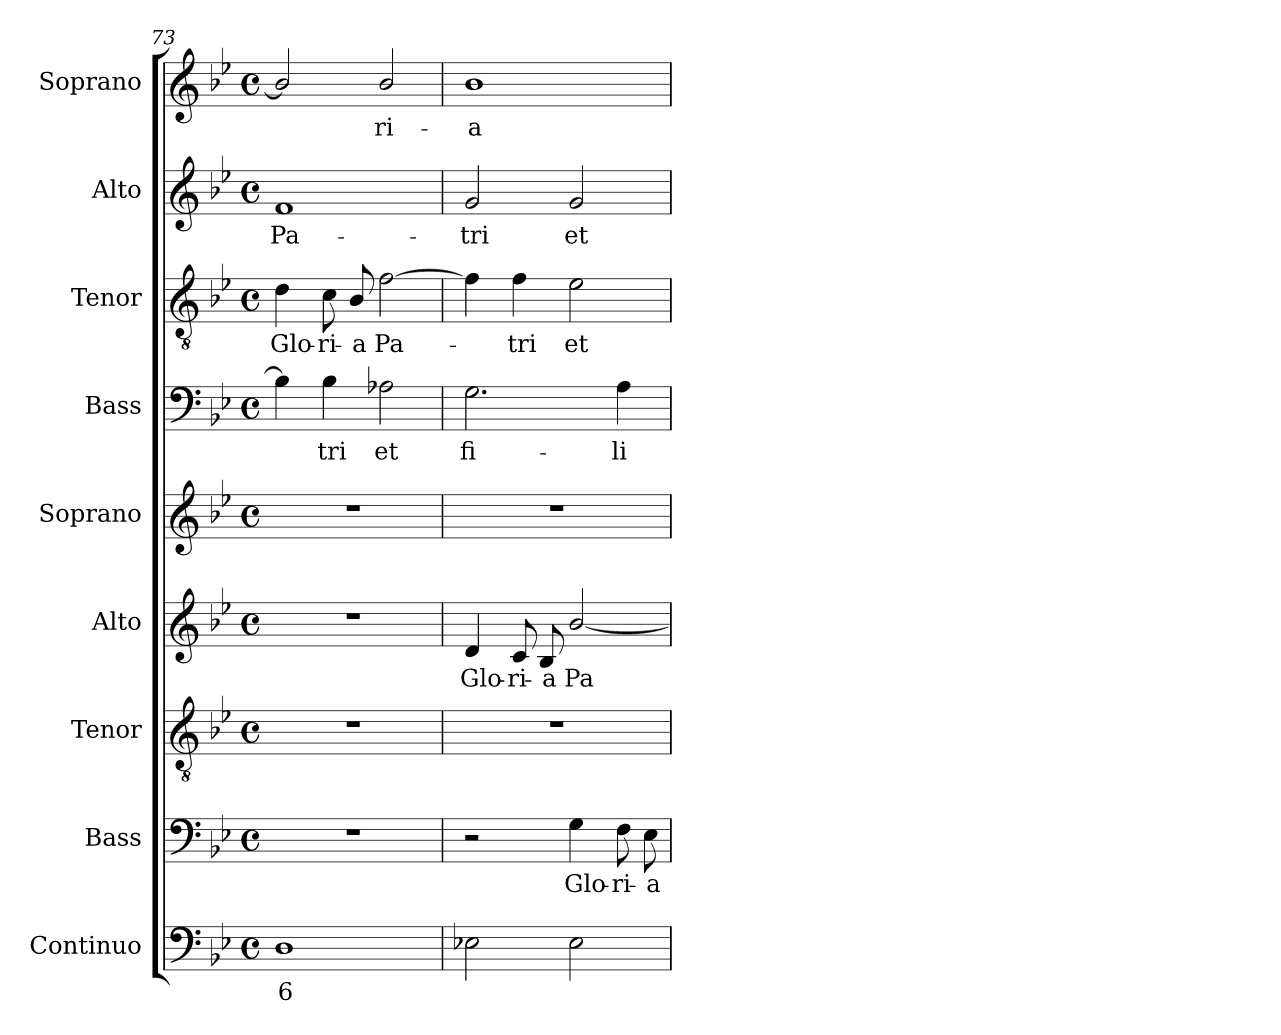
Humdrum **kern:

**kern	**text	**kern	**text	**kern	**kern	**text	**kern	**kern	**text	**kern	**text	**kern	**text	**kern	**text
*part9	*part9	*part8	*part8	*part7	*part6	*part6	*part5	*part4	*part4	*part3	*part3	*part2	*part2	*part1	*part1
*staff9	*staff9	*staff8	*staff8	*staff7	*staff6	*staff6	*staff5	*staff4	*staff4	*staff3	*staff3	*staff2	*staff2	*staff1	*staff1
*I"Continuo	*	*I"Bass	*	*I"Tenor	*I"Alto	*	*I"Soprano	*I"Bass	*	*I"Tenor	*	*I"Alto	*	*I"Soprano	*
*	*	*I'B.	*	*I'T.	*I'A.	*	*I'S.	*I'B.	*	*I'T.	*	*I'A.	*	*I'S.	*
*clefF4	*	*clefF4	*	*clefGv2	*clefG2	*	*clefG2	*clefF4	*	*clefGv2	*	*clefG2	*	*clefG2	*
*	*	*	*	*ITrd7c12	*	*	*	*	*	*ITrd7c12	*	*	*	*	*
*k[b-e-]	*	*k[b-e-]	*	*k[b-e-]	*k[b-e-]	*	*k[b-e-]	*k[b-e-]	*	*k[b-e-]	*	*k[b-e-]	*	*k[b-e-]	*
*B-:	*	*B-:	*	*B-:	*B-:	*	*B-:	*B-:	*	*B-:	*	*B-:	*	*B-:	*
*M4/4	*	*M4/4	*	*M4/4	*M4/4	*	*M4/4	*M4/4	*	*M4/4	*	*M4/4	*	*M4/4	*
*met(c)	*	*met(c)	*	*met(c)	*met(c)	*	*met(c)	*met(c)	*	*met(c)	*	*met(c)	*	*met(c)	*
=73	=73	=73	=73	=73	=73	=73	=73	=73	=73	=73	=73	=73	=73	=73	=73
!	!LO:LY:b:color=#000000	!	!	!	!	!	!	!	!	!	!	!	!	!	!
!	!	!	!	!	!	!	!	!	!	!	!LO:LY:b:color=#000000	!	!	!	!
!	!	!	!	!	!	!	!	!	!	!	!	!	!LO:LY:b:color=#000000	!	!
1Di	6	1r	.	1r	1r	.	1r	4B-i\]	.	4Di\	Glo-	1fi	Pa-	2b-i/]	.
!	!	!	!	!	!	!	!	!	!LO:LY:b:color=#000000	!	!	!	!	!	!
!	!	!	!	!	!	!	!	!	!	!	!LO:LY:b:color=#000000	!	!	!	!
.	.	.	.	.	.	.	.	4B-i\	-tri	8Ci\	-ri-	.	.	.	.
!	!	!	!	!	!	!	!	!	!	!	!LO:LY:b:color=#000000	!	!	!	!
.	.	.	.	.	.	.	.	.	.	8BB-i/	-a	.	.	.	.
!	!	!	!	!	!	!	!	!	!LO:LY:b:color=#000000	!	!	!	!	!	!
!	!	!	!	!	!	!	!	!	!	!	!LO:LY:b:color=#000000	!	!	!	!
!	!	!	!	!	!	!	!	!	!	!	!	!	!	!	!LO:LY:b:color=#000000
.	.	.	.	.	.	.	.	2A-Xi\	et	[2Fi\	Pa-	.	.	2b-i/	-ri-
=74	=74	=74	=74	=74	=74	=74	=74	=74	=74	=74	=74	=74	=74	=74	=74
!	!	!	!	!	!	!LO:LY:b:color=#000000	!	!	!	!	!	!	!	!	!
!	!	!	!	!	!	!	!	!	!LO:LY:b:color=#000000	!	!	!	!	!	!
!	!	!	!	!	!	!	!	!	!	!	!	!	!LO:LY:b:color=#000000	!	!
!	!	!	!	!	!	!	!	!	!	!	!	!	!	!	!LO:LY:b:color=#000000
2E-Xi\	.	2r	.	1r	4di/	Glo-	1r	2.Gi\	fi-	4Fi\]	.	2gi/	-tri	1b-i	-a
!	!	!	!	!	!	!LO:LY:b:color=#000000	!	!	!	!	!	!	!	!	!
!	!	!	!	!	!	!	!	!	!	!	!LO:LY:b:color=#000000	!	!	!	!
.	.	.	.	.	8ci/	-ri-	.	.	.	4Fi\	-tri	.	.	.	.
!	!	!	!	!	!	!LO:LY:b:color=#000000	!	!	!	!	!	!	!	!	!
.	.	.	.	.	8B-i/	-a	.	.	.	.	.	.	.	.	.
!	!	!	!LO:LY:b:color=#000000	!	!	!	!	!	!	!	!	!	!	!	!
!	!	!	!	!	!	!LO:LY:b:color=#000000	!	!	!	!	!	!	!	!	!
!	!	!	!	!	!	!	!	!	!	!	!LO:LY:b:color=#000000	!	!	!	!
!	!	!	!	!	!	!	!	!	!	!	!	!	!LO:LY:b:color=#000000	!	!
2E-i\	.	4Gi\	Glo-	.	[2b-i/	Pa-	.	.	.	2E-i\	et	2gi/	et	.	.
!	!	!	!LO:LY:b:color=#000000	!	!	!	!	!	!	!	!	!	!	!	!
!	!	!	!	!	!	!	!	!	!LO:LY:b:color=#000000	!	!	!	!	!	!
.	.	8Fi\	-ri-	.	.	.	.	4Ai\	-li-	.	.	.	.	.	.
!	!	!	!LO:LY:b:color=#000000	!	!	!	!	!	!	!	!	!	!	!	!
.	.	8E-i\	-a	.	.	.	.	.	.	.	.	.	.	.	.
=	=	=	=	=	=	=	=	=	=	=	=	=	=	=	=
*-	*-	*-	*-	*-	*-	*-	*-	*-	*-	*-	*-	*-	*-	*-	*-
